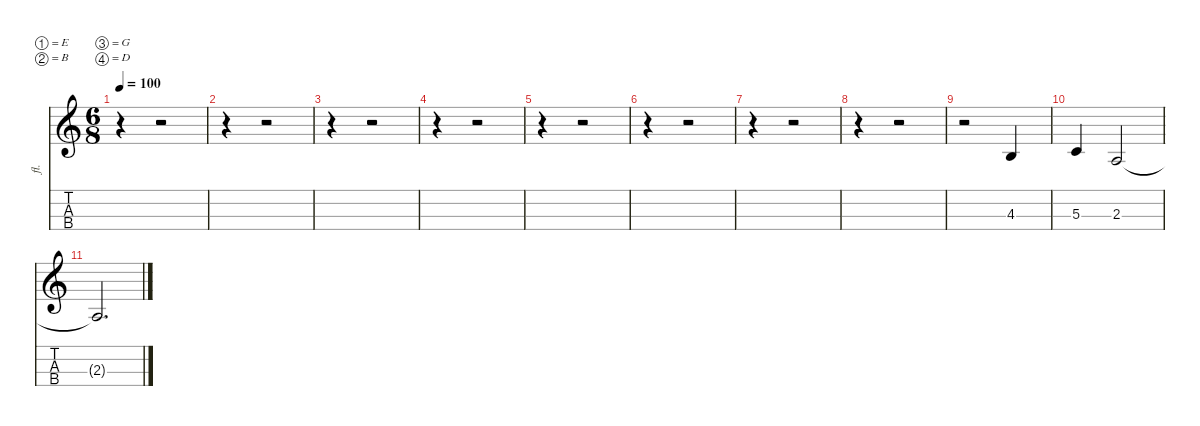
\defaultSystemsLayout 4
\hideDynamics
\bracketExtendMode nobrackets
\track ("Flaute - Brendan O'Brien" "fl.") {instrument flute}
\staff {score tabs}
\tuning (E4 B3 G3 D3)
\ts (6 8)
\tempo 100
\clef g2
\ks c
r.4{dy f} r.2 |
r.4 r.2 |
r.4 r.2 |
r.4 r.2 |
r.4 r.2 |
r.4 r.2 |
r.4 r.2 |
r.4 r.2 |
r.2 4.3.4 |
5.3.4 2.3.2 |
2.3{t}.2{d}
